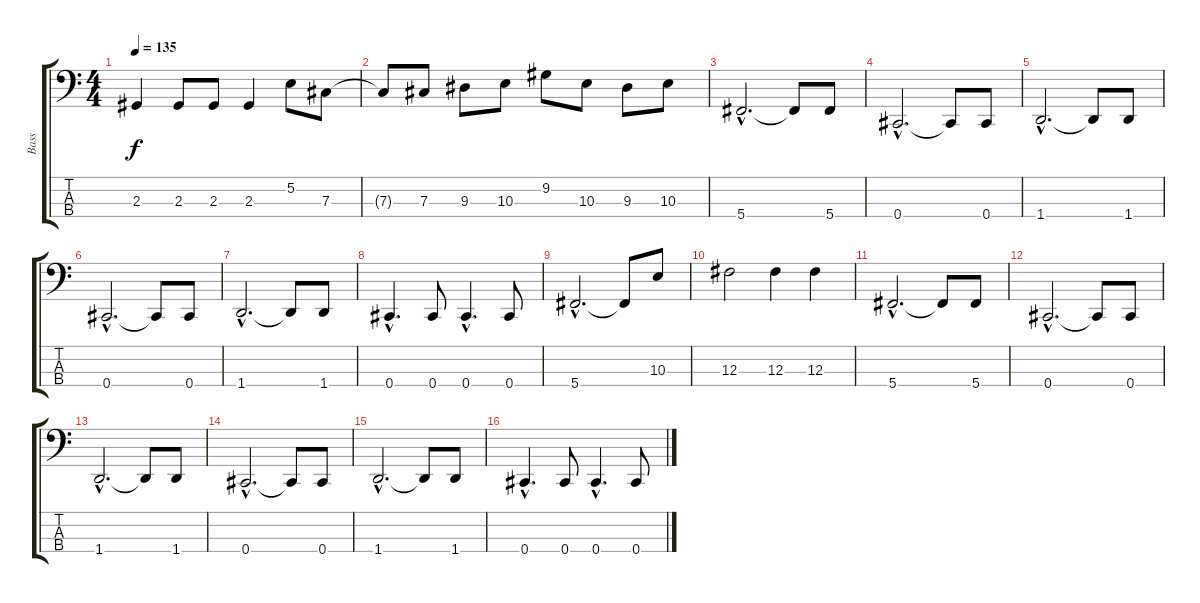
\track ("Bass" "Bass") {instrument electricbassfinger}
\staff {score tabs}
\tuning (E2 B1 Gb1 Db1) {hide}
\ts (4 4)
\tempo 135
\clef f4
\ks c
2.3.4{dy f} 2.3.8 2.3.8 2.3.4 5.2.8 7.3.8 |
7.3{t}.8 7.3.8 9.3.8 10.3.8 9.2.8 10.3.8 9.3.8 10.3.8 |
5.4{hac}.2{d} 5.4{t}.8 5.4.8 |
0.4{hac}.2{d} 0.4{t}.8 0.4.8 |
1.4{hac}.2{d} 1.4{t}.8 1.4.8 |
0.4{hac}.2{d} 0.4{t}.8 0.4.8 |
1.4{hac}.2{d} 1.4{t}.8 1.4.8 |
0.4{hac}.4{d} 0.4.8 0.4{hac}.4{d} 0.4.8 |
5.4{hac}.2{d} 5.4{t}.8 10.3.8 |
12.3.2 12.3.4 12.3.4 |
5.4{hac}.2{d} 5.4{t}.8 5.4.8 |
0.4{hac}.2{d} 0.4{t}.8 0.4.8 |
1.4{hac}.2{d} 1.4{t}.8 1.4.8 |
0.4{hac}.2{d} 0.4{t}.8 0.4.8 |
1.4{hac}.2{d} 1.4{t}.8 1.4.8 |
0.4{hac}.4{d} 0.4.8 0.4{hac}.4{d} 0.4.8
